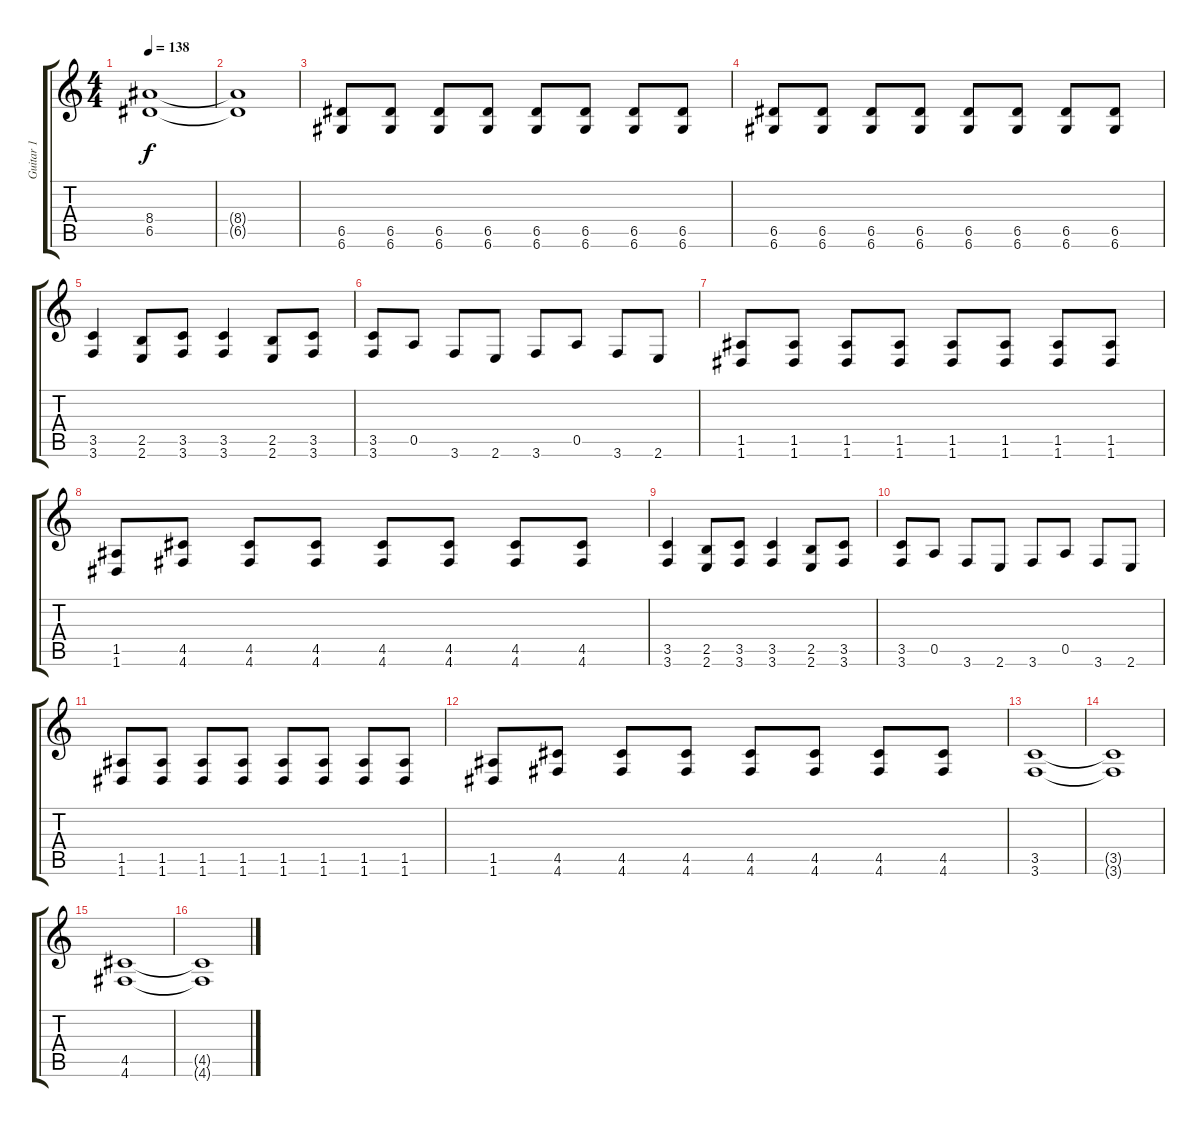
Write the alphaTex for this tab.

\track ("Guitar 1" "Guitar 1") {instrument distortionguitar}
\staff {score tabs}
\tuning (E4 B3 G3 D3 A2 D2) {hide}
\ts (4 4)
\tempo 138
\clef g2
\ks c
(8.4 6.5).1{dy f} |
(8.4{t} 6.5{t}).1 |
(6.5 6.6).8 (6.5 6.6).8 (6.5 6.6).8 (6.5 6.6).8 (6.5 6.6).8 (6.5 6.6).8 (6.5 6.6).8 (6.5 6.6).8 |
(6.5 6.6).8 (6.5 6.6).8 (6.5 6.6).8 (6.5 6.6).8 (6.5 6.6).8 (6.5 6.6).8 (6.5 6.6).8 (6.5 6.6).8 |
(3.5 3.6).4 (2.5 2.6).8 (3.5 3.6).8 (3.5 3.6).4 (2.5 2.6).8 (3.5 3.6).8 |
(3.5 3.6).8 0.5.8 3.6.8 2.6.8 3.6.8 0.5.8 3.6.8 2.6.8 |
(1.5 1.6).8 (1.5 1.6).8 (1.5 1.6).8 (1.5 1.6).8 (1.5 1.6).8 (1.5 1.6).8 (1.5 1.6).8 (1.5 1.6).8 |
(1.5 1.6).8 (4.5 4.6).8 (4.5 4.6).8 (4.5 4.6).8 (4.5 4.6).8 (4.5 4.6).8 (4.5 4.6).8 (4.5 4.6).8 |
(3.5 3.6).4 (2.5 2.6).8 (3.5 3.6).8 (3.5 3.6).4 (2.5 2.6).8 (3.5 3.6).8 |
(3.5 3.6).8 0.5.8 3.6.8 2.6.8 3.6.8 0.5.8 3.6.8 2.6.8 |
(1.5 1.6).8 (1.5 1.6).8 (1.5 1.6).8 (1.5 1.6).8 (1.5 1.6).8 (1.5 1.6).8 (1.5 1.6).8 (1.5 1.6).8 |
(1.5 1.6).8 (4.5 4.6).8 (4.5 4.6).8 (4.5 4.6).8 (4.5 4.6).8 (4.5 4.6).8 (4.5 4.6).8 (4.5 4.6).8 |
(3.5 3.6).1 |
(3.5{t} 3.6{t}).1 |
(4.5 4.6).1 |
(4.5{t} 4.6{t}).1
